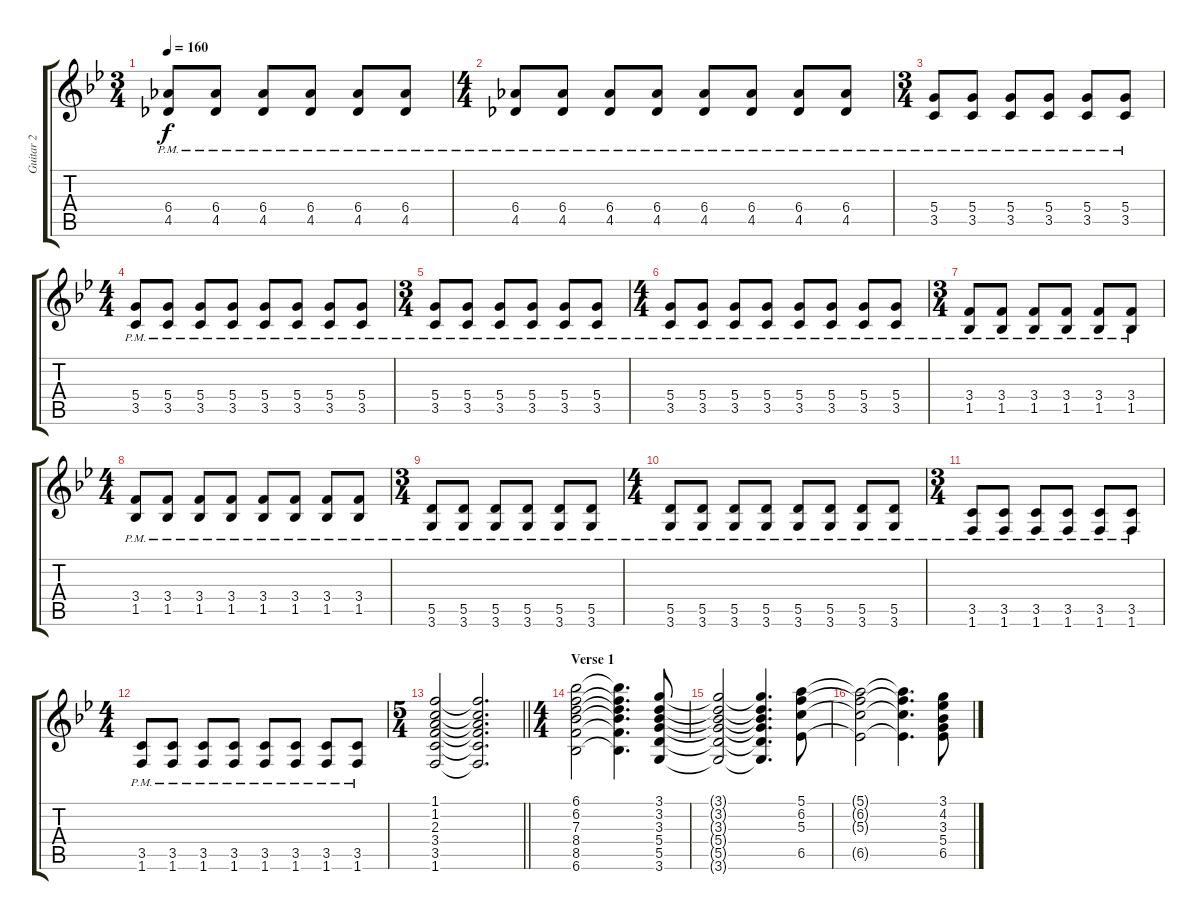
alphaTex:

\track ("Guitar 2" "Guitar 2") {instrument electricguitarjazz}
\staff {score tabs}
\tuning (E4 B3 G3 D3 A2 E2) {hide}
\ts (3 4)
\tempo 160
\clef g2
\ks bb
(6.4{pm} 4.5{pm}).8{dy f} (6.4{pm} 4.5{pm}).8 (6.4{pm} 4.5{pm}).8 (6.4{pm} 4.5{pm}).8 (6.4{pm} 4.5{pm}).8 (6.4{pm} 4.5{pm}).8 |
\ts (4 4)
(6.4{pm} 4.5{pm}).8 (6.4{pm} 4.5{pm}).8 (6.4{pm} 4.5{pm}).8 (6.4{pm} 4.5{pm}).8 (6.4{pm} 4.5{pm}).8 (6.4{pm} 4.5{pm}).8 (6.4{pm} 4.5{pm}).8 (6.4{pm} 4.5{pm}).8 |
\ts (3 4)
(5.4{pm} 3.5{pm}).8 (5.4{pm} 3.5{pm}).8 (5.4{pm} 3.5{pm}).8 (5.4{pm} 3.5{pm}).8 (5.4{pm} 3.5{pm}).8 (5.4{pm} 3.5{pm}).8 |
\ts (4 4)
(5.4{pm} 3.5{pm}).8 (5.4{pm} 3.5{pm}).8 (5.4{pm} 3.5{pm}).8 (5.4{pm} 3.5{pm}).8 (5.4{pm} 3.5{pm}).8 (5.4{pm} 3.5{pm}).8 (5.4{pm} 3.5{pm}).8 (5.4{pm} 3.5{pm}).8 |
\ts (3 4)
(5.4{pm} 3.5{pm}).8 (5.4{pm} 3.5{pm}).8 (5.4{pm} 3.5{pm}).8 (5.4{pm} 3.5{pm}).8 (5.4{pm} 3.5{pm}).8 (5.4{pm} 3.5{pm}).8 |
\ts (4 4)
(5.4{pm} 3.5{pm}).8 (5.4{pm} 3.5{pm}).8 (5.4{pm} 3.5{pm}).8 (5.4{pm} 3.5{pm}).8 (5.4{pm} 3.5{pm}).8 (5.4{pm} 3.5{pm}).8 (5.4{pm} 3.5{pm}).8 (5.4{pm} 3.5{pm}).8 |
\ts (3 4)
(3.4{pm} 1.5{pm}).8 (3.4{pm} 1.5{pm}).8 (3.4{pm} 1.5{pm}).8 (3.4{pm} 1.5{pm}).8 (3.4{pm} 1.5{pm}).8 (3.4{pm} 1.5{pm}).8 |
\ts (4 4)
(3.4{pm} 1.5{pm}).8 (3.4{pm} 1.5{pm}).8 (3.4{pm} 1.5{pm}).8 (3.4{pm} 1.5{pm}).8 (3.4{pm} 1.5{pm}).8 (3.4{pm} 1.5{pm}).8 (3.4{pm} 1.5{pm}).8 (3.4{pm} 1.5{pm}).8 |
\ts (3 4)
(5.5{pm} 3.6{pm}).8 (5.5{pm} 3.6{pm}).8 (5.5{pm} 3.6{pm}).8 (5.5{pm} 3.6{pm}).8 (5.5{pm} 3.6{pm}).8 (5.5{pm} 3.6{pm}).8 |
\ts (4 4)
(5.5{pm} 3.6{pm}).8 (5.5{pm} 3.6{pm}).8 (5.5{pm} 3.6{pm}).8 (5.5{pm} 3.6{pm}).8 (5.5{pm} 3.6{pm}).8 (5.5{pm} 3.6{pm}).8 (5.5{pm} 3.6{pm}).8 (5.5{pm} 3.6{pm}).8 |
\ts (3 4)
(3.5{pm} 1.6{pm}).8 (3.5{pm} 1.6{pm}).8 (3.5{pm} 1.6{pm}).8 (3.5{pm} 1.6{pm}).8 (3.5{pm} 1.6{pm}).8 (3.5{pm} 1.6{pm}).8 |
\ts (4 4)
(3.5{pm} 1.6{pm}).8 (3.5{pm} 1.6{pm}).8 (3.5{pm} 1.6{pm}).8 (3.5{pm} 1.6{pm}).8 (3.5{pm} 1.6{pm}).8 (3.5{pm} 1.6{pm}).8 (3.5{pm} 1.6{pm}).8 (3.5{pm} 1.6{pm}).8 |
\ts (5 4)
\barLineRight lightlight
(1.1 1.2 2.3 3.4 3.5 1.6).2 (1.1{t} 1.2{t} 2.3{t} 3.4{t} 3.5{t} 1.6{t}).2{d} |
\ts (4 4)
\section ("" "Verse 1")
(6.1 6.2 7.3 8.4 8.5 6.6).2 (6.1{t} 6.2{t} 7.3{t} 8.4{t} 8.5{t} 6.6{t}).4{d} (3.1 3.2 3.3 5.4 5.5 3.6).8 |
(3.1{t} 3.2{t} 3.3{t} 5.4{t} 5.5{t} 3.6{t}).2 (3.1{t} 3.2{t} 3.3{t} 5.4{t} 5.5{t} 3.6{t}).4{d} (5.1 6.2 5.3 6.5).8 |
(5.1{t} 6.2{t} 5.3{t} 6.5{t}).2 (5.1{t} 6.2{t} 5.3{t} 6.5{t}).4{d} (3.1 4.2 3.3 5.4 6.5).8
